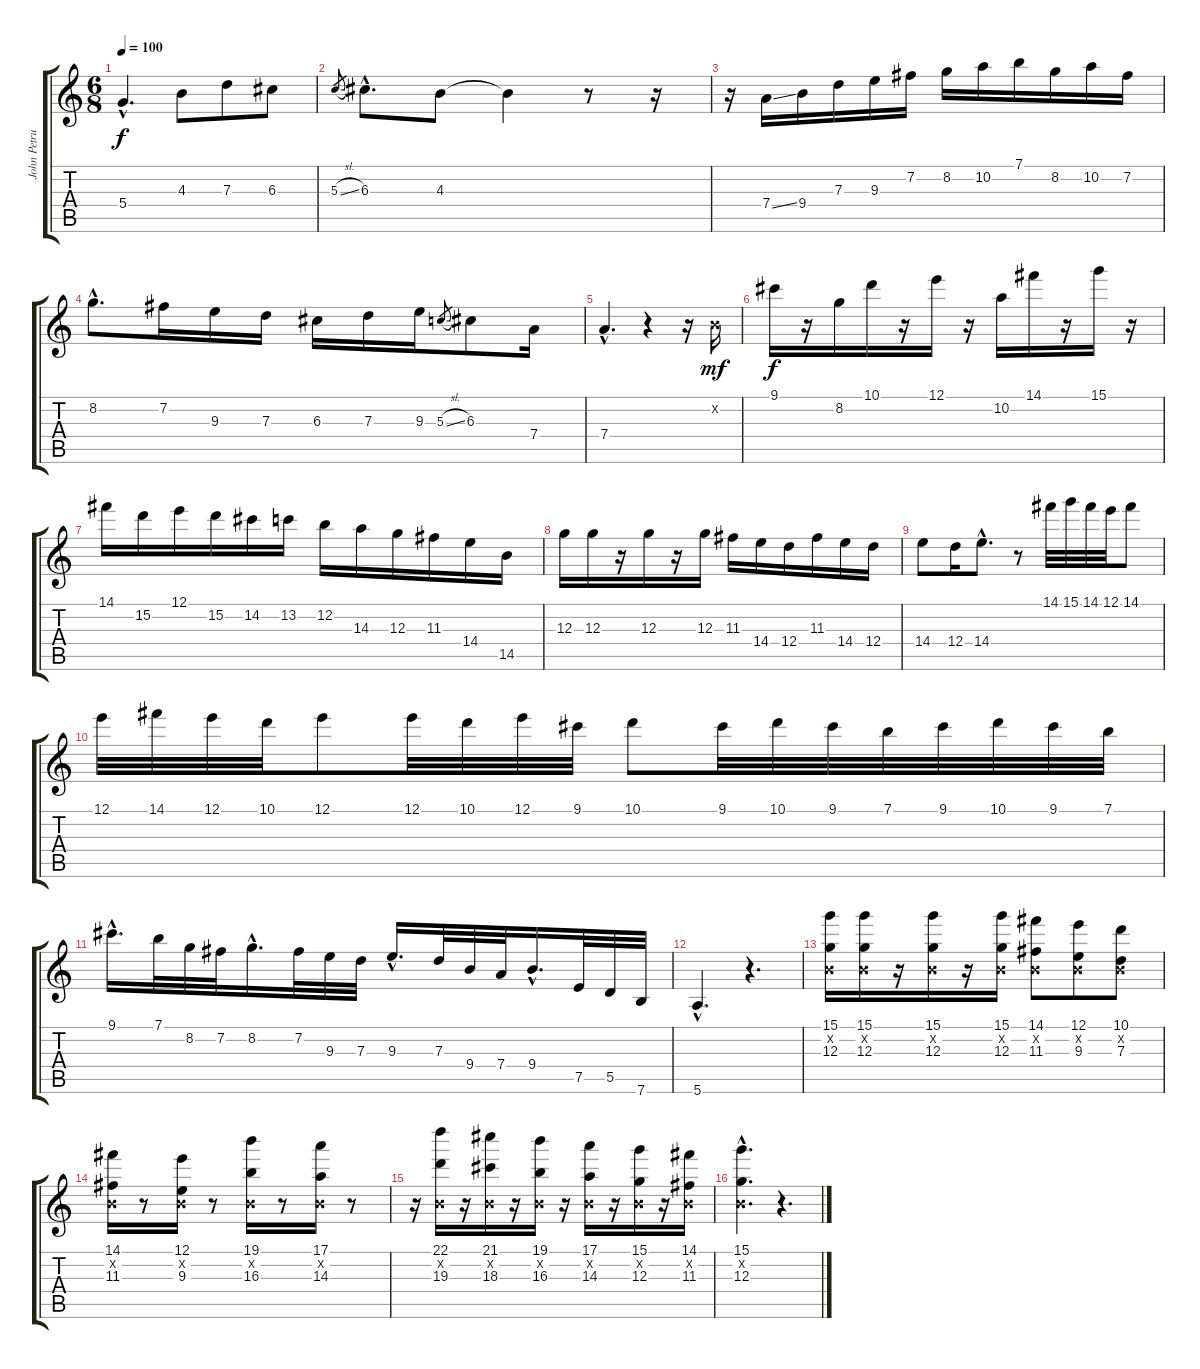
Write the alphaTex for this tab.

\track ("John Petrucci" "John Petru") {instrument overdrivenguitar}
\staff {score tabs}
\tuning (E4 B3 G3 D3 A2 E2) {hide}
\ts (6 8)
\tempo 100
\clef g2
\ks c
5.4{hac}.4{d dy f} 4.3.8 7.3.8 6.3.8 |
5.3{sl}.8{gr} 6.3{hac}.8{d} 4.3.8 4.3{t}.4 r.8 r.16 |
r.16 7.4{ss}.16 9.4.16 7.3.16 9.3.16 7.2.16 8.2.16 10.2.16 7.1.16 8.2.16 10.2.16 7.2.16 |
8.2{hac}.8{d} 7.2.16 9.3.16 7.3.16 6.3.16 7.3.16 9.3.16 5.3{sl}.8{gr} 6.3.8 7.4.16 |
7.4{hac}.4{d} r.4 r.16 0.2{x}.16{dy mf} |
9.1.16{dy f} r.16 8.2.16 10.1.16 r.16 12.1.16 r.16 10.2.16 14.1.16 r.16 15.1.16 r.16 |
14.1.16 15.2.16 12.1.16 15.2.16 14.2.16 13.2.16 12.2.16 14.3.16 12.3.16 11.3.16 14.4.16 14.5.16 |
12.3.16 12.3.16 r.16 12.3.16 r.16 12.3.16 11.3.16 14.4.16 12.4.16 11.3.16 14.4.16 12.4.16 |
14.4.8 12.4.16 14.4{hac}.8{d} r.8 14.1.32 15.1.32 14.1.32 12.1.32 14.1.8 |
12.1.32 14.1.32 12.1.32 10.1.32 12.1.8 12.1.32 10.1.32 12.1.32 9.1.32 10.1.8 9.1.32 10.1.32 9.1.32 7.1.32 9.1.32 10.1.32 9.1.32 7.1.32 |
9.1{hac}.16{d} 7.1.32 8.2.32 7.2.32 8.2{hac}.16{d} 7.2.32 9.3.32 7.3.32 9.3{hac}.16{d} 7.3.32 9.4.32 7.4.32 9.4{hac}.16{d} 7.5.32 5.5.32 7.6.32 |
5.6{hac}.4{d} r.4{d} |
(15.1 0.2{x} 12.3).16 (15.1 0.2{x} 12.3).16 r.16 (15.1 0.2{x} 12.3).16 r.16 (15.1 0.2{x} 12.3).16 (14.1 0.2{x} 11.3).8 (12.1 0.2{x} 9.3).8 (10.1 0.2{x} 7.3).8 |
(14.1 0.2{x} 11.3).16 r.8 (12.1 0.2{x} 9.3).16 r.8 (19.1 0.2{x} 16.3).16 r.8 (17.1 0.2{x} 14.3).16 r.8 |
r.16 (22.1 0.2{x} 19.3).16 r.16 (21.1 0.2{x} 18.3).16 r.16 (19.1 0.2{x} 16.3).16 r.16 (17.1 0.2{x} 14.3).16 r.16 (15.1 0.2{x} 12.3).16 r.16 (14.1 0.2{x} 11.3).16 |
(15.1{hac} 0.2{hac x} 12.3{hac}).4{d} r.4{d}
